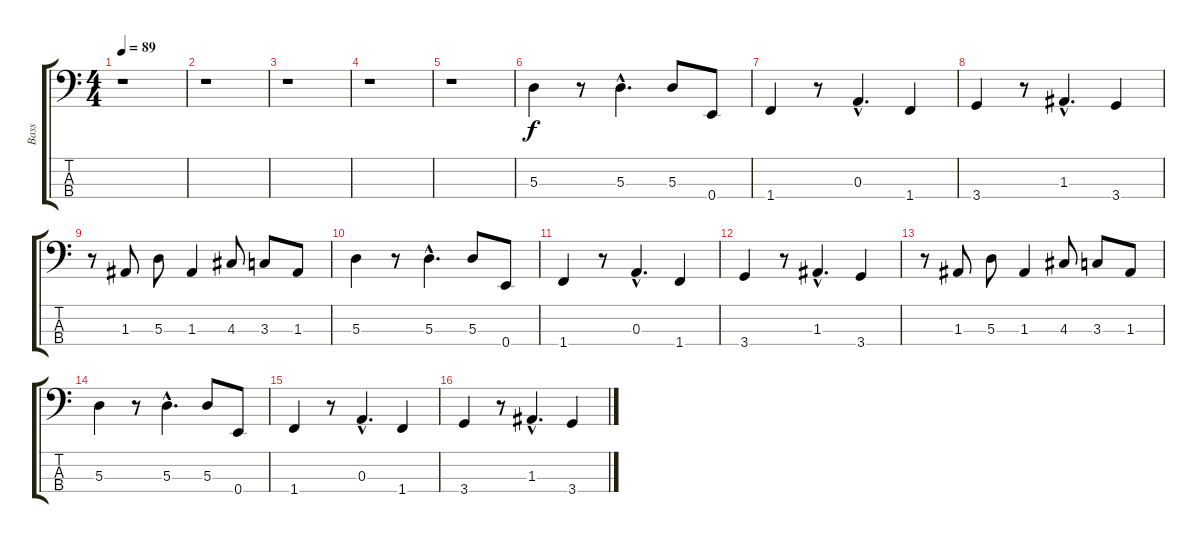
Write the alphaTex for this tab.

\track ("Bass" "Bass") {instrument electricbassfinger}
\staff {score tabs}
\tuning (G2 D2 A1 E1) {hide}
\ts (4 4)
\tempo 89
\clef f4
\ks c
r.1{dy f instrument electricbassfinger} |
r.1 |
r.1 |
r.1 |
r.1 |
5.3.4 r.8 5.3{hac}.4{d} 5.3.8 0.4.8 |
1.4.4 r.8 0.3{hac}.4{d} 1.4.4 |
3.4.4 r.8 1.3{hac}.4{d} 3.4.4 |
r.8 1.3.8 5.3.8 1.3.4 4.3.8 3.3.8 1.3.8 |
5.3.4 r.8 5.3{hac}.4{d} 5.3.8 0.4.8 |
1.4.4 r.8 0.3{hac}.4{d} 1.4.4 |
3.4.4 r.8 1.3{hac}.4{d} 3.4.4 |
r.8 1.3.8 5.3.8 1.3.4 4.3.8 3.3.8 1.3.8 |
5.3.4 r.8 5.3{hac}.4{d} 5.3.8 0.4.8 |
1.4.4 r.8 0.3{hac}.4{d} 1.4.4 |
3.4.4 r.8 1.3{hac}.4{d} 3.4.4
